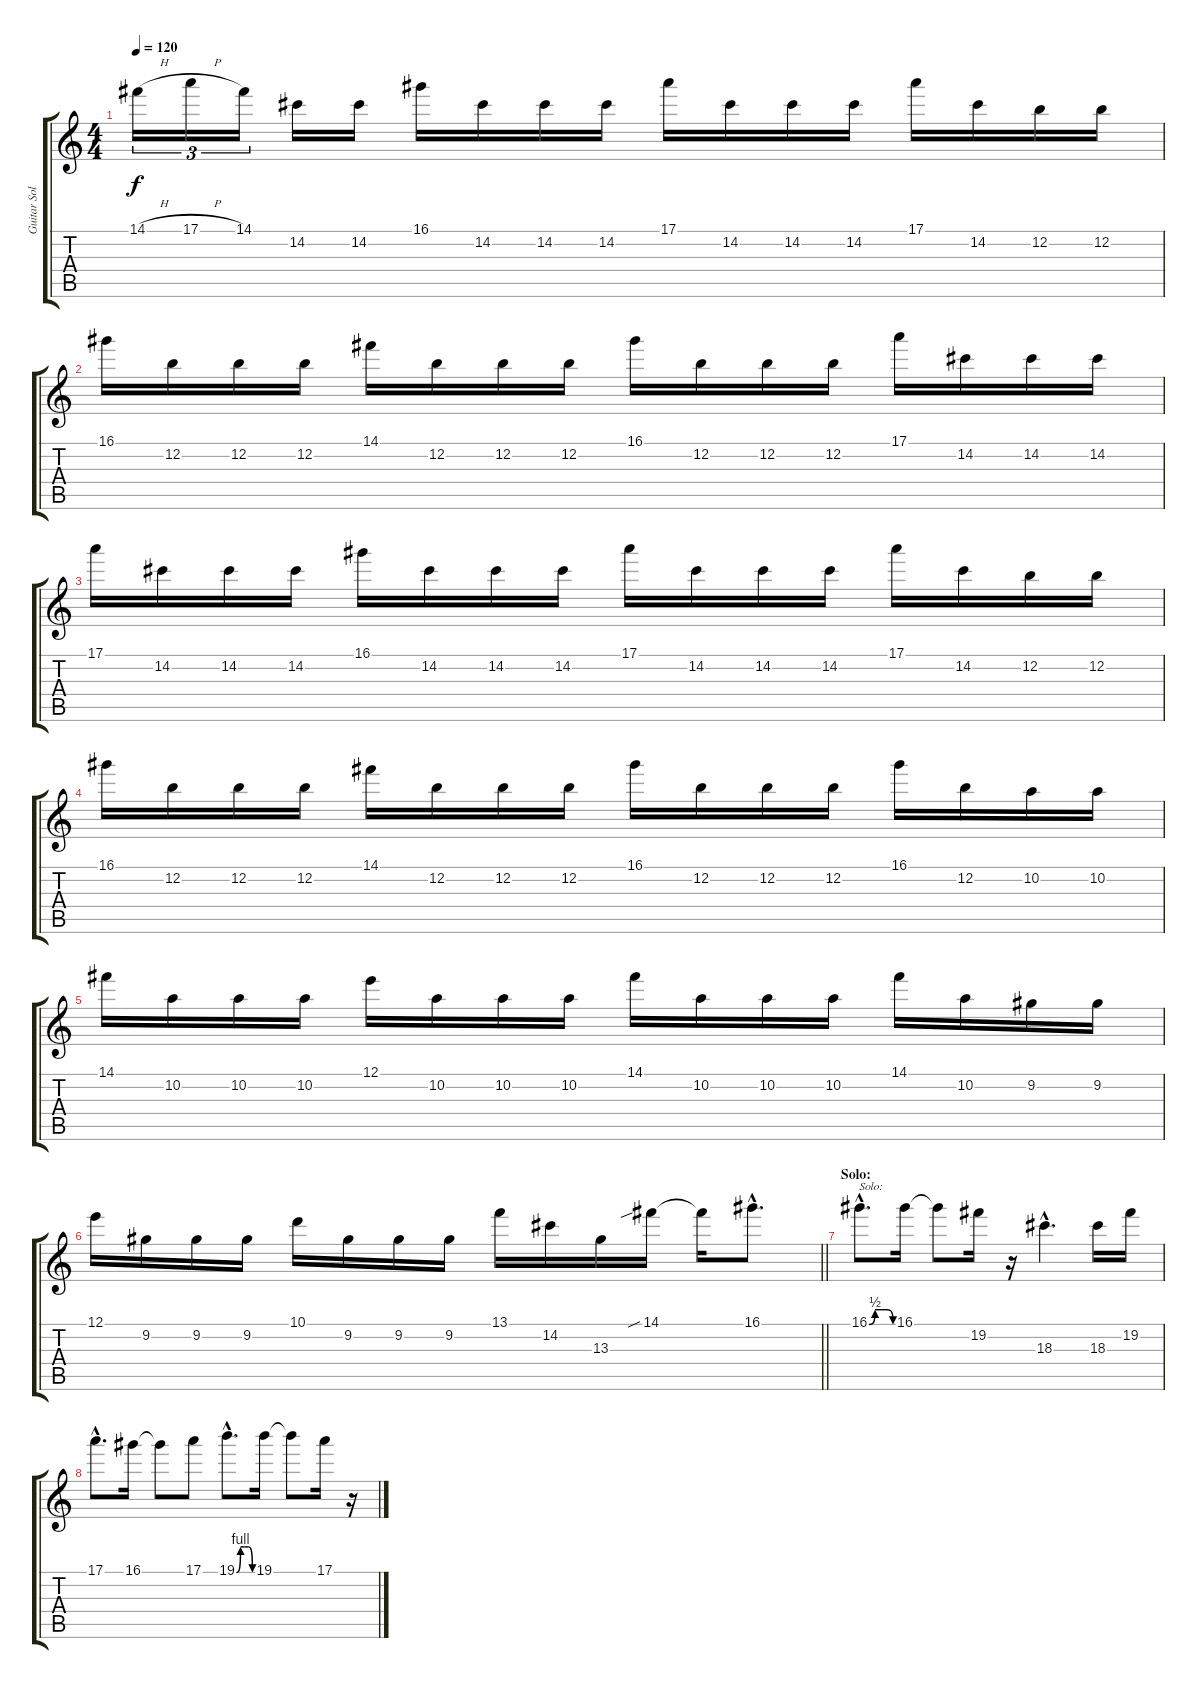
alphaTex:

\track ("Guitar Solo's" "Guitar Sol") {instrument distortionguitar}
\staff {score tabs}
\tuning (E4 B3 G3 D3 A2 E2) {hide}
\ts (4 4)
\tempo 120
\clef g2
\ks c
14.1{h}.16{tu (3 2) dy f} 17.1{h}.16{tu (3 2)} 14.1.16{tu (3 2)} 14.2.16 14.2.16 16.1.16 14.2.16 14.2.16 14.2.16 17.1.16 14.2.16 14.2.16 14.2.16 17.1.16 14.2.16 12.2.16 12.2.16 |
16.1.16 12.2.16 12.2.16 12.2.16 14.1.16 12.2.16 12.2.16 12.2.16 16.1.16 12.2.16 12.2.16 12.2.16 17.1.16 14.2.16 14.2.16 14.2.16 |
17.1.16 14.2.16 14.2.16 14.2.16 16.1.16 14.2.16 14.2.16 14.2.16 17.1.16 14.2.16 14.2.16 14.2.16 17.1.16 14.2.16 12.2.16 12.2.16 |
16.1.16 12.2.16 12.2.16 12.2.16 14.1.16 12.2.16 12.2.16 12.2.16 16.1.16 12.2.16 12.2.16 12.2.16 16.1.16 12.2.16 10.2.16 10.2.16 |
14.1.16 10.2.16 10.2.16 10.2.16 12.1.16 10.2.16 10.2.16 10.2.16 14.1.16 10.2.16 10.2.16 10.2.16 14.1.16 10.2.16 9.2.16 9.2.16 |
\barLineRight lightlight
12.1.16 9.2.16 9.2.16 9.2.16 10.1.16 9.2.16 9.2.16 9.2.16 13.1.16 14.2.16 13.3.16 14.1{sib}.16 14.1{t}.16 16.1{hac}.8{d} |
\section ("" "Solo:")
16.1{be (custom 0 0 15 2 30 2 45 2 60 0) hac}.8{d txt "Solo:"} 16.1.16 16.1{t}.8 19.2.16 r.16 18.3{hac}.4{d} 18.3.16 19.2.16 |
17.1{hac}.8{d} 16.1.16 16.1{t}.8 17.1.8 19.1{be (custom 0 0 15 4 30 4 45 4 60 0) hac}.8{d} 19.1.16 19.1{t}.8 17.1.16 r.16
